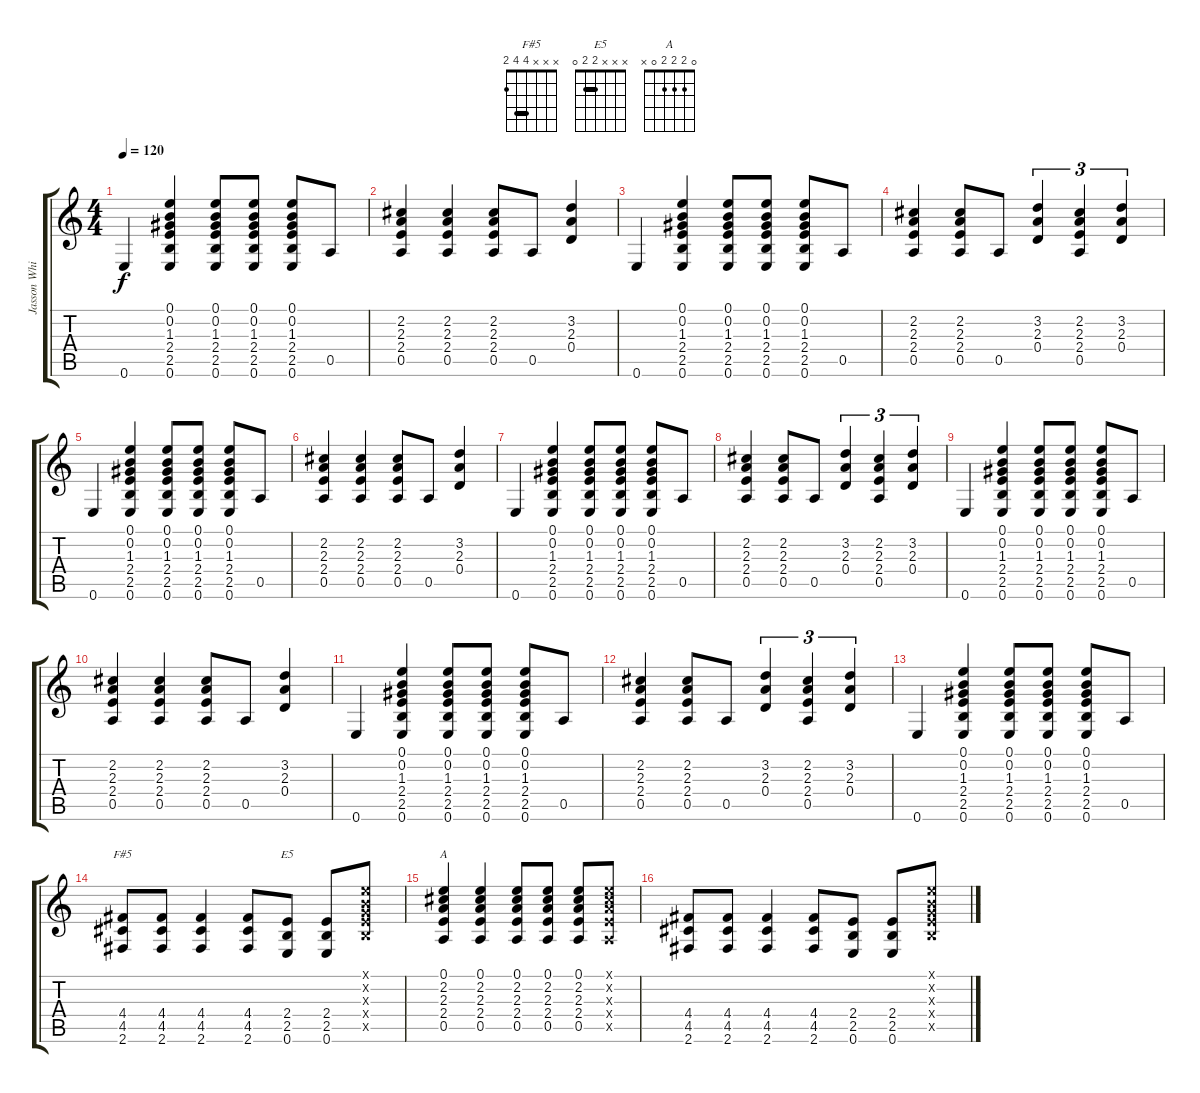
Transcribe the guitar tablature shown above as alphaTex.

\track ("Jasson Whilles" "Jasson Whi") {instrument distortionguitar}
\staff {score tabs}
\tuning (E4 B3 G3 D3 A2 E2) {hide}
\chord ("F#5" x x x 4 4 2) {barre 4}
\chord ("E5" x x x 2 2 0) {barre 2}
\chord ("A" 0 2 2 2 0 x)
\ts (4 4)
\tempo 120
\clef g2
\ks c
0.6.4{dy f} (0.1 0.2 1.3 2.4 2.5 0.6).4 (0.1 0.2 1.3 2.4 2.5 0.6).8 (0.1 0.2 1.3 2.4 2.5 0.6).8 (0.1 0.2 1.3 2.4 2.5 0.6).8 0.5.8 |
(2.2 2.3 2.4 0.5).4 (2.2 2.3 2.4 0.5).4 (2.2 2.3 2.4 0.5).8 0.5.8 (3.2 2.3 0.4).4 |
0.6.4 (0.1 0.2 1.3 2.4 2.5 0.6).4 (0.1 0.2 1.3 2.4 2.5 0.6).8 (0.1 0.2 1.3 2.4 2.5 0.6).8 (0.1 0.2 1.3 2.4 2.5 0.6).8 0.5.8 |
(2.2 2.3 2.4 0.5).4 (2.2 2.3 2.4 0.5).8 0.5.8 (3.2 2.3 0.4).4{tu (3 2)} (2.2 2.3 2.4 0.5).4{tu (3 2)} (3.2 2.3 0.4).4{tu (3 2)} |
0.6.4 (0.1 0.2 1.3 2.4 2.5 0.6).4 (0.1 0.2 1.3 2.4 2.5 0.6).8 (0.1 0.2 1.3 2.4 2.5 0.6).8 (0.1 0.2 1.3 2.4 2.5 0.6).8 0.5.8 |
(2.2 2.3 2.4 0.5).4 (2.2 2.3 2.4 0.5).4 (2.2 2.3 2.4 0.5).8 0.5.8 (3.2 2.3 0.4).4 |
0.6.4 (0.1 0.2 1.3 2.4 2.5 0.6).4 (0.1 0.2 1.3 2.4 2.5 0.6).8 (0.1 0.2 1.3 2.4 2.5 0.6).8 (0.1 0.2 1.3 2.4 2.5 0.6).8 0.5.8 |
(2.2 2.3 2.4 0.5).4 (2.2 2.3 2.4 0.5).8 0.5.8 (3.2 2.3 0.4).4{tu (3 2)} (2.2 2.3 2.4 0.5).4{tu (3 2)} (3.2 2.3 0.4).4{tu (3 2)} |
0.6.4 (0.1 0.2 1.3 2.4 2.5 0.6).4 (0.1 0.2 1.3 2.4 2.5 0.6).8 (0.1 0.2 1.3 2.4 2.5 0.6).8 (0.1 0.2 1.3 2.4 2.5 0.6).8 0.5.8 |
(2.2 2.3 2.4 0.5).4 (2.2 2.3 2.4 0.5).4 (2.2 2.3 2.4 0.5).8 0.5.8 (3.2 2.3 0.4).4 |
0.6.4 (0.1 0.2 1.3 2.4 2.5 0.6).4 (0.1 0.2 1.3 2.4 2.5 0.6).8 (0.1 0.2 1.3 2.4 2.5 0.6).8 (0.1 0.2 1.3 2.4 2.5 0.6).8 0.5.8 |
(2.2 2.3 2.4 0.5).4 (2.2 2.3 2.4 0.5).8 0.5.8 (3.2 2.3 0.4).4{tu (3 2)} (2.2 2.3 2.4 0.5).4{tu (3 2)} (3.2 2.3 0.4).4{tu (3 2)} |
0.6.4 (0.1 0.2 1.3 2.4 2.5 0.6).4 (0.1 0.2 1.3 2.4 2.5 0.6).8 (0.1 0.2 1.3 2.4 2.5 0.6).8 (0.1 0.2 1.3 2.4 2.5 0.6).8 0.5.8 |
(4.4 4.5 2.6).8{ch "F#5"} (4.4 4.5 2.6).8 (4.4 4.5 2.6).4 (4.4 4.5 2.6).8 (2.4 2.5 0.6).8{ch "E5"} (2.4 2.5 0.6).8 (0.1{x} 0.2{x} 0.3{x} 2.4{x} 2.5{x}).8 |
(0.1 2.2 2.3 2.4 0.5).4{ch "A"} (0.1 2.2 2.3 2.4 0.5).4 (0.1 2.2 2.3 2.4 0.5).8 (0.1 2.2 2.3 2.4 0.5).8 (0.1 2.2 2.3 2.4 0.5).8 (0.1{x} 2.2{x} 2.3{x} 2.4{x} 0.5{x}).8 |
(4.4 4.5 2.6).8 (4.4 4.5 2.6).8 (4.4 4.5 2.6).4 (4.4 4.5 2.6).8 (2.4 2.5 0.6).8 (2.4 2.5 0.6).8 (0.1{x} 0.2{x} 0.3{x} 2.4{x} 2.5{x}).8
